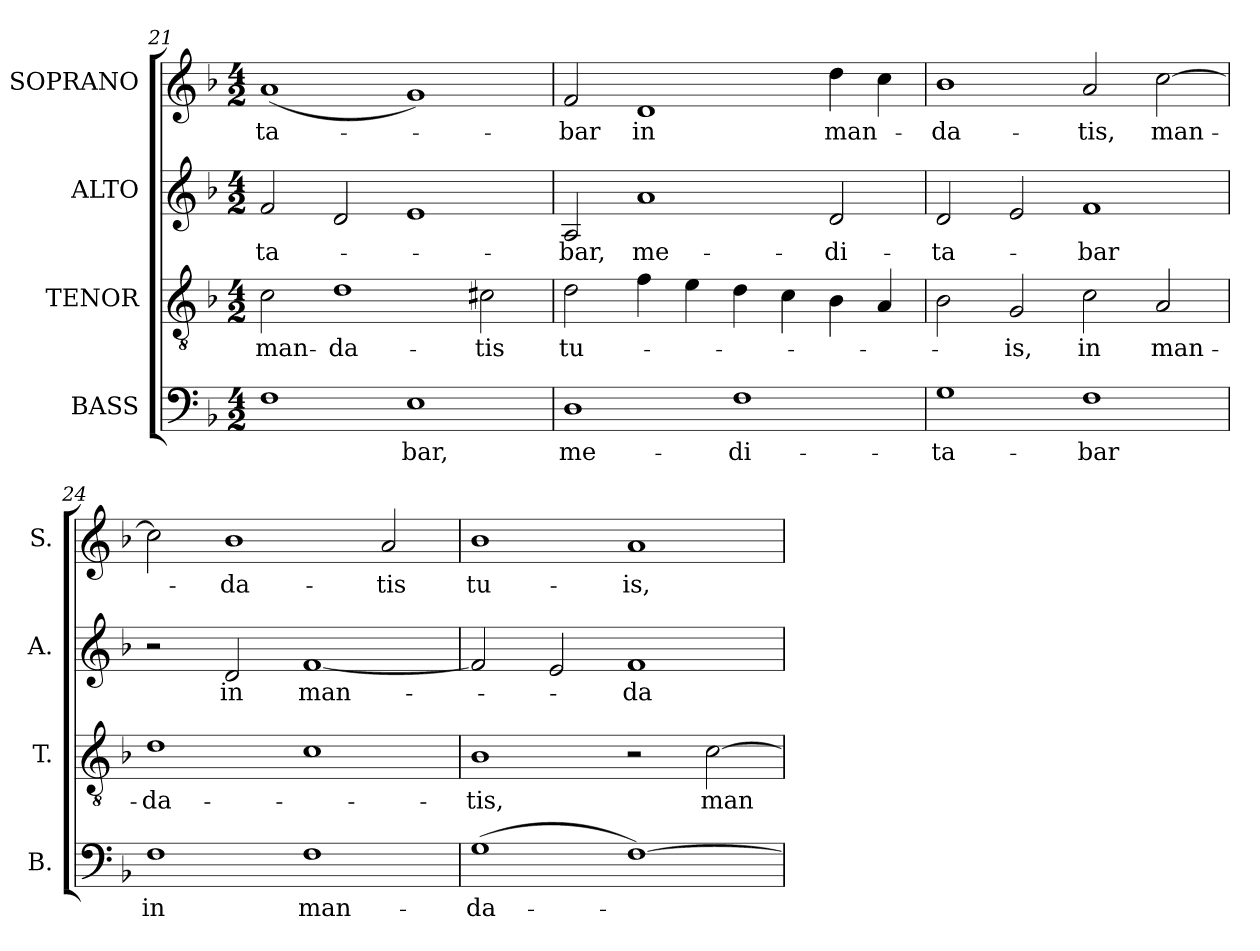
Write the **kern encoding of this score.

**kern	**text	**kern	**text	**kern	**text	**kern	**text
*part4	*part4	*part3	*part3	*part2	*part2	*part1	*part1
*staff4	*staff4	*staff3	*staff3	*staff2	*staff2	*staff1	*staff1
*I"BASS	*	*I"TENOR	*	*I"ALTO	*	*I"SOPRANO	*
*I'B.	*	*I'T.	*	*I'A.	*	*I'S.	*
*clefF4	*	*clefGv2	*	*clefG2	*	*clefG2	*
*	*	*ITrd7c12	*	*	*	*	*
*k[b-]	*	*k[b-]	*	*k[b-]	*	*k[b-]	*
*F:	*	*F:	*	*F:	*	*F:	*
*M4/2	*	*M4/2	*	*M4/2	*	*M4/2	*
=21	=21	=21	=21	=21	=21	=21	=21
!	!	!	!LO:LY:b:color=#000000	!	!	!	!
!	!	!	!	!	!LO:LY:b:color=#000000	!	!
!	!	!	!	!	!	!	!LO:LY:b:color=#000000
1Fi	.	2Ci\	man-	2fi/	-ta-	(1ai	-ta-
!	!	!	!LO:LY:b:color=#000000	!	!	!	!
.	.	1Di	-da-	2di/	.	.	.
!	!LO:LY:b:color=#000000	!	!	!	!	!	!
1Ei	-bar,	.	.	1ei	.	1gi)	.
!	!	!	!LO:LY:b:color=#000000	!	!	!	!
.	.	2C#Xi\	-tis	.	.	.	.
!!LO:LB:g=z
=22	=22	=22	=22	=22	=22	=22	=22
!	!LO:LY:b:color=#000000	!	!	!	!	!	!
!	!	!	!LO:LY:b:color=#000000	!	!	!	!
!	!	!	!	!	!LO:LY:b:color=#000000	!	!
!	!	!	!	!	!	!	!LO:LY:b:color=#000000
1Di	me-	2Di\	tu-	2Ai/	-bar,	2fi/	-bar
!	!	!	!	!	!LO:LY:b:color=#000000	!	!
!	!	!	!	!	!	!	!LO:LY:b:color=#000000
.	.	4Fi\	.	1ai	me-	1di	in
.	.	4Ei\	.	.	.	.	.
!	!LO:LY:b:color=#000000	!	!	!	!	!	!
1Fi	-di-	4Di\	.	.	.	.	.
.	.	4Ci\	.	.	.	.	.
!	!	!	!	!	!LO:LY:b:color=#000000	!	!
!	!	!	!	!	!	!	!LO:LY:b:color=#000000
.	.	4BB-i\	.	2di/	-di-	4ddi\	man-
.	.	4AAi/	.	.	.	4cci\	.
=23	=23	=23	=23	=23	=23	=23	=23
!	!LO:LY:b:color=#000000	!	!	!	!	!	!
!	!	!	!	!	!LO:LY:b:color=#000000	!	!
!	!	!	!	!	!	!	!LO:LY:b:color=#000000
1Gi	-ta-	2BB-i\	.	2di/	-ta-	1b-i	-da-
!	!	!	!LO:LY:b:color=#000000	!	!	!	!
.	.	2GGi/	-is,	2ei/	.	.	.
!	!LO:LY:b:color=#000000	!	!	!	!	!	!
!	!	!	!LO:LY:b:color=#000000	!	!	!	!
!	!	!	!	!	!LO:LY:b:color=#000000	!	!
!	!	!	!	!	!	!	!LO:LY:b:color=#000000
1Fi	-bar	2Ci\	in	1fi	-bar	2ai/	-tis,
!	!	!	!LO:LY:b:color=#000000	!	!	!	!
!	!	!	!	!	!	!	!LO:LY:b:color=#000000
.	.	2AAi/	man-	.	.	[2cci\	man-
=24	=24	=24	=24	=24	=24	=24	=24
!	!LO:LY:b:color=#000000	!	!	!	!	!	!
!	!	!	!LO:LY:b:color=#000000	!	!	!	!
1Fi	in	1Di	-da-	2r	.	2cci\]	.
!	!	!	!	!	!LO:LY:b:color=#000000	!	!
!	!	!	!	!	!	!	!LO:LY:b:color=#000000
.	.	.	.	2di/	in	1b-i	-da-
!	!LO:LY:b:color=#000000	!	!	!	!	!	!
!	!	!	!	!	!LO:LY:b:color=#000000	!	!
1Fi	man-	1Ci	.	[1fi	man-	.	.
!	!	!	!	!	!	!	!LO:LY:b:color=#000000
.	.	.	.	.	.	2ai/	-tis
=25	=25	=25	=25	=25	=25	=25	=25
!	!LO:LY:b:color=#000000	!	!	!	!	!	!
!	!	!	!LO:LY:b:color=#000000	!	!	!	!
!	!	!	!	!	!	!	!LO:LY:b:color=#000000
(1Gi	-da-	1BB-i	-tis,	2fi/]	.	1b-i	tu-
.	.	.	.	2ei/	.	.	.
!	!	!	!	!	!LO:LY:b:color=#000000	!	!
!	!	!	!	!	!	!	!LO:LY:b:color=#000000
[1Fi)	.	2r	.	1fi	-da-	1ai	-is,
!	!	!	!LO:LY:b:color=#000000	!	!	!	!
.	.	[2Ci\	man-	.	.	.	.
=	=	=	=	=	=	=	=
*-	*-	*-	*-	*-	*-	*-	*-
